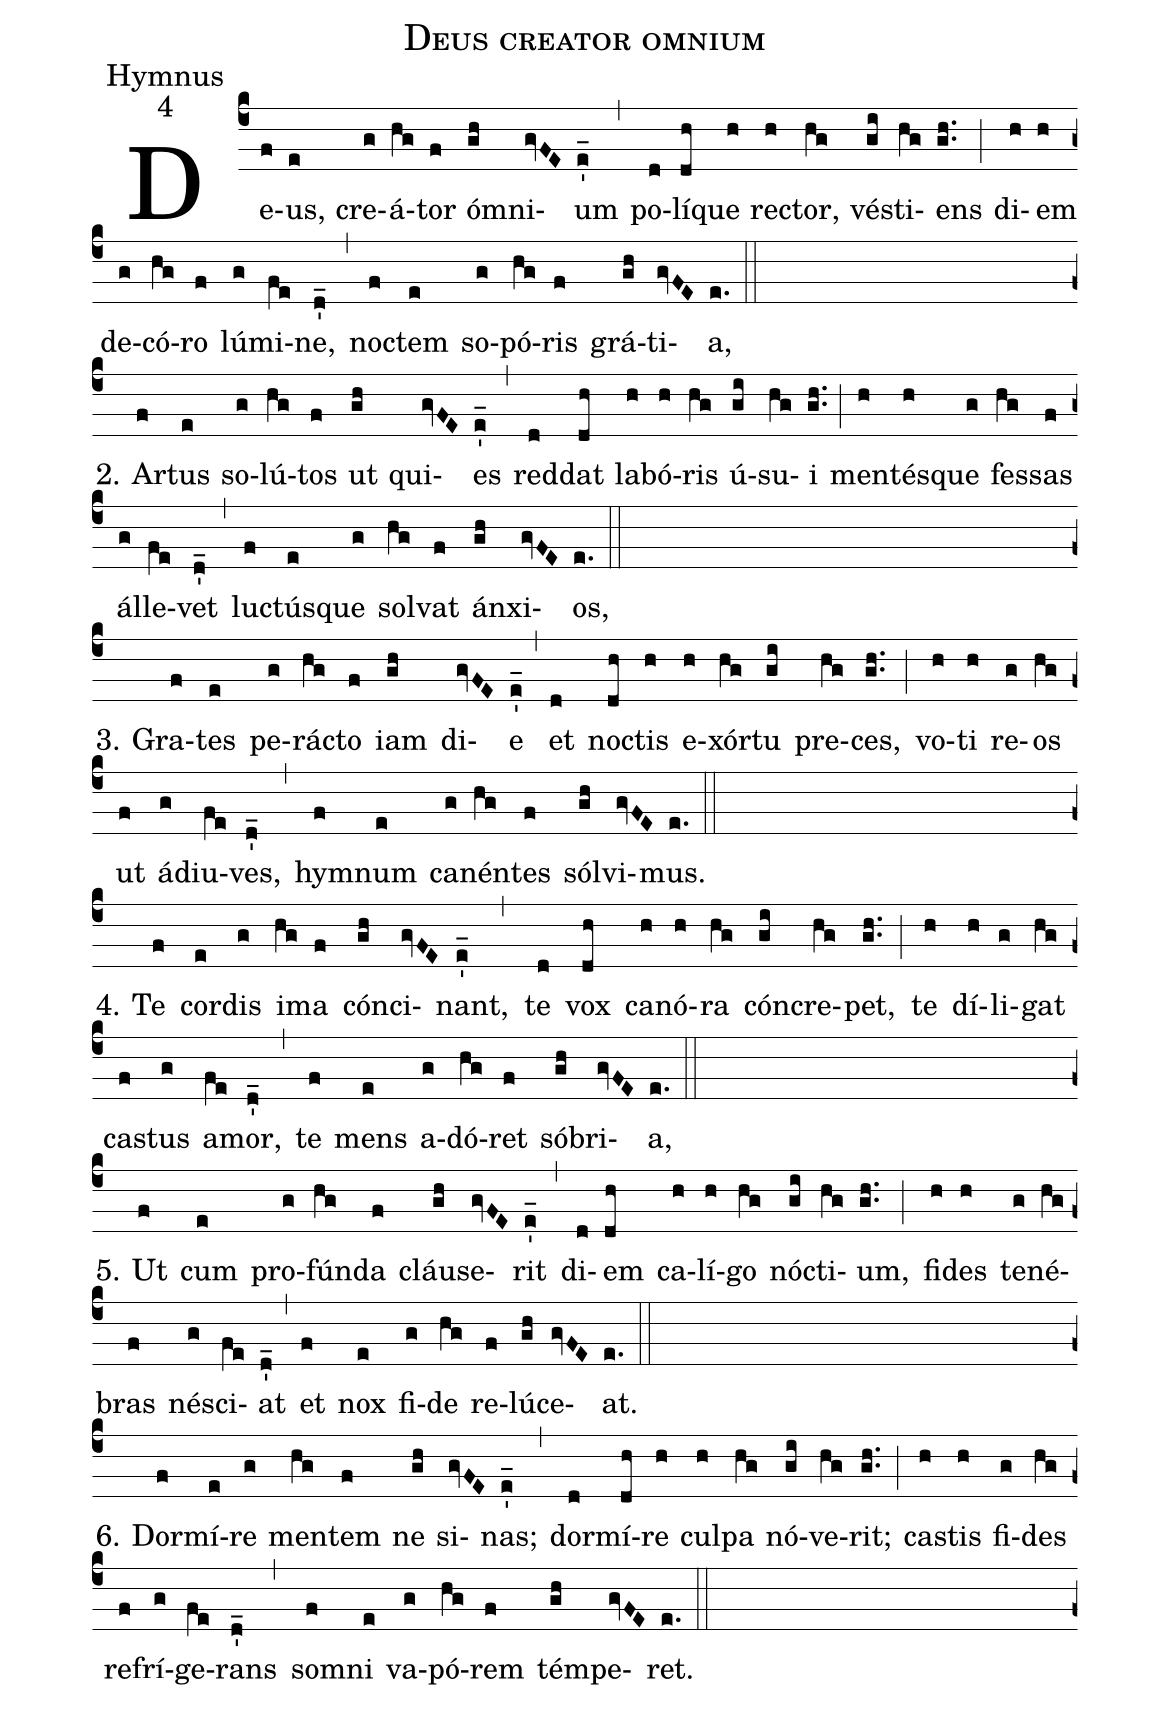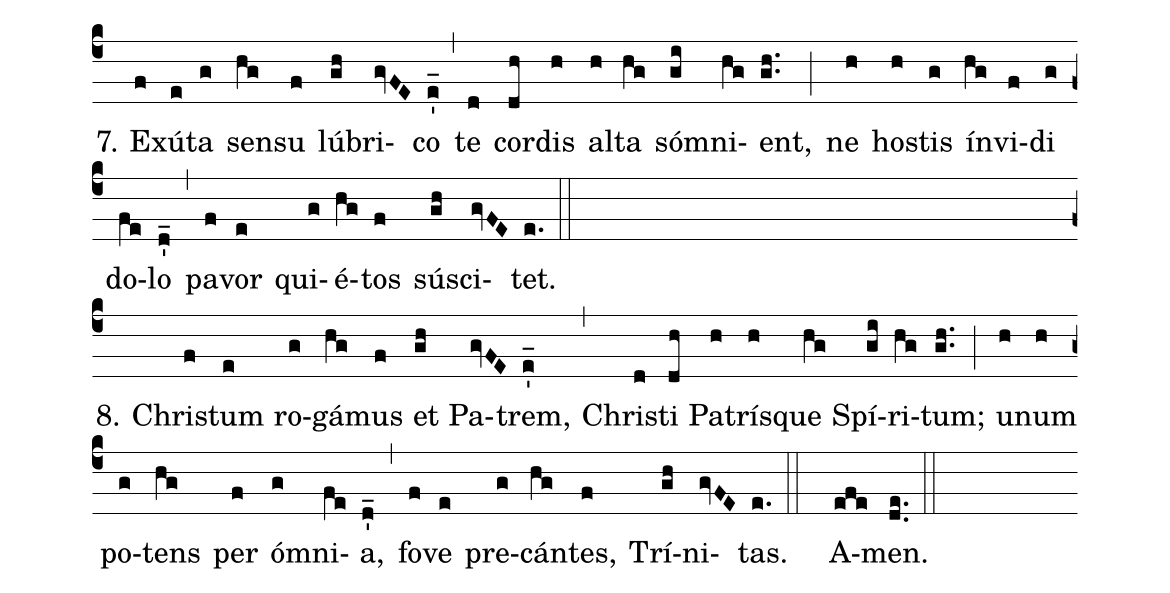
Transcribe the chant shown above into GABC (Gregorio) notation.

name:Deus creator omnium;
office-part:Hymnus;
mode:4;
%%
(c4)De(f)us,(e) cre(g)á(hg)tor(f) óm(gh)ni(gvFE)um(e_') (,)
po(d)lí(dh)que(h) re(h)ctor,(hg) vé(gi)sti(hg)ens(g.h.) (;)
di(h)em(h) de(g)có(hg)ro(f) lú(g)mi(fe)ne,(d_') (,)
no(f)ctem(e) so(g)pó(hg)ris(f) grá(gh)ti(gvFE)a,(e.::Z)


2. Ar(f)tus(e) so(g)lú(hg)tos(f) ut(gh) qui(gvFE)es(e_') (,)
red(d)dat(dh) la(h)bó(h)ris(hg) ú(gi)su(hg)i(g.h.) (;)
men(h)tés(h)que(g) fes(hg)sas(f) ál(g)le(fe)vet(d_') (,)
lu(f)ctús(e)que(g) sol(hg)vat(f) án(gh)xi(gvFE)os,(e.::Z)

3. Gra(f)tes(e) pe(g)rá(hg)cto(f) iam(gh) di(gvFE)e(e_') (,)
et(d) no(dh)ctis(h) e(h)xór(hg)tu(gi) pre(hg)ces,(g.h.) (;)
vo(h)ti(h) re(g)os(hg) ut(f) á(g)di()u(fe)ves,(d_') (,)
hym(f)num(e) ca(g)nén(hg)tes(f) sól(gh)vi(gvFE)mus.(e.::Z)

4. Te(f) cor(e)dis(g) i(hg)ma(f) cón(gh)ci(gvFE)nant,(e_') (,)
te(d) vox(dh) ca(h)nó(h)ra(hg) cón(gi)cre(hg)pet,(g.h.) (;)
te(h) dí(h)li(g)gat(hg) ca(f)stus(g) a(fe)mor,(d_') (,)
te(f) mens(e) a(g)dó(hg)ret(f) só(gh)bri(gvFE)a,(e.::Z)

5. Ut(f) cum(e) pro(g)fún(hg)da(f) cláu(gh)se(gvFE)rit(e_') (,)
di(d)em(dh) ca(h)lí(h)go(hg) nó(gi)cti(hg)um,(g.h.) (;)
fi(h)des(h) te(g)né(hg)bras(f) né(g)sci(fe)at(d_') (,)
et(f) nox(e) fi(g)de(hg) re(f)lú(gh)ce(gvFE)at.(e.::Z)

6. Dor(f)mí(e)re(g) men(hg)tem(f) ne(gh) si(gvFE)nas;(e_') (,)
dor(d)mí(dh)re(h) cul(h)pa(hg) nó(gi)ve(hg)rit;(g.h.) (;)
ca(h)stis(h) fi(g)des(hg) re(f)frí(g)ge(fe)rans(d_') (,)
som(f)ni(e) va(g)pó(hg)rem(f) tém(gh)pe(gvFE)ret.(e.::Z)

7. E(f)xú(e)ta(g) sen(hg)su(f) lú(gh)bri(gvFE)co(e_') (,)
te(d) cor(dh)dis(h) al(h)ta(hg) sóm(gi)ni(hg)ent,(g.h.) (;)
ne(h) ho(h)stis(g) ín(hg)vi(f)di(g) do(fe)lo(d_') (,)
pa(f)vor(e) qui(g)é(hg)tos(f) sú(gh)sci(gvFE)tet.(e.::Z)

8. Chri(f)stum(e) ro(g)gá(hg)mus(f) et(gh) Pa(gvFE)trem,(e_') (,)
Chri(d)sti(dh) Pa(h)trís(h)que(hg) Spí(gi)ri(hg)tum;(g.h.) (;)
u(h)num(h) po(g)tens(hg) per(f) óm(g)ni(fe)a,(d_') (,)
fo(f)ve(e) pre(g)cán(hg)tes,(f) Trí(gh)ni(gvFE)tas.(e.::)
A(efe)men.(d.e.) (::)
